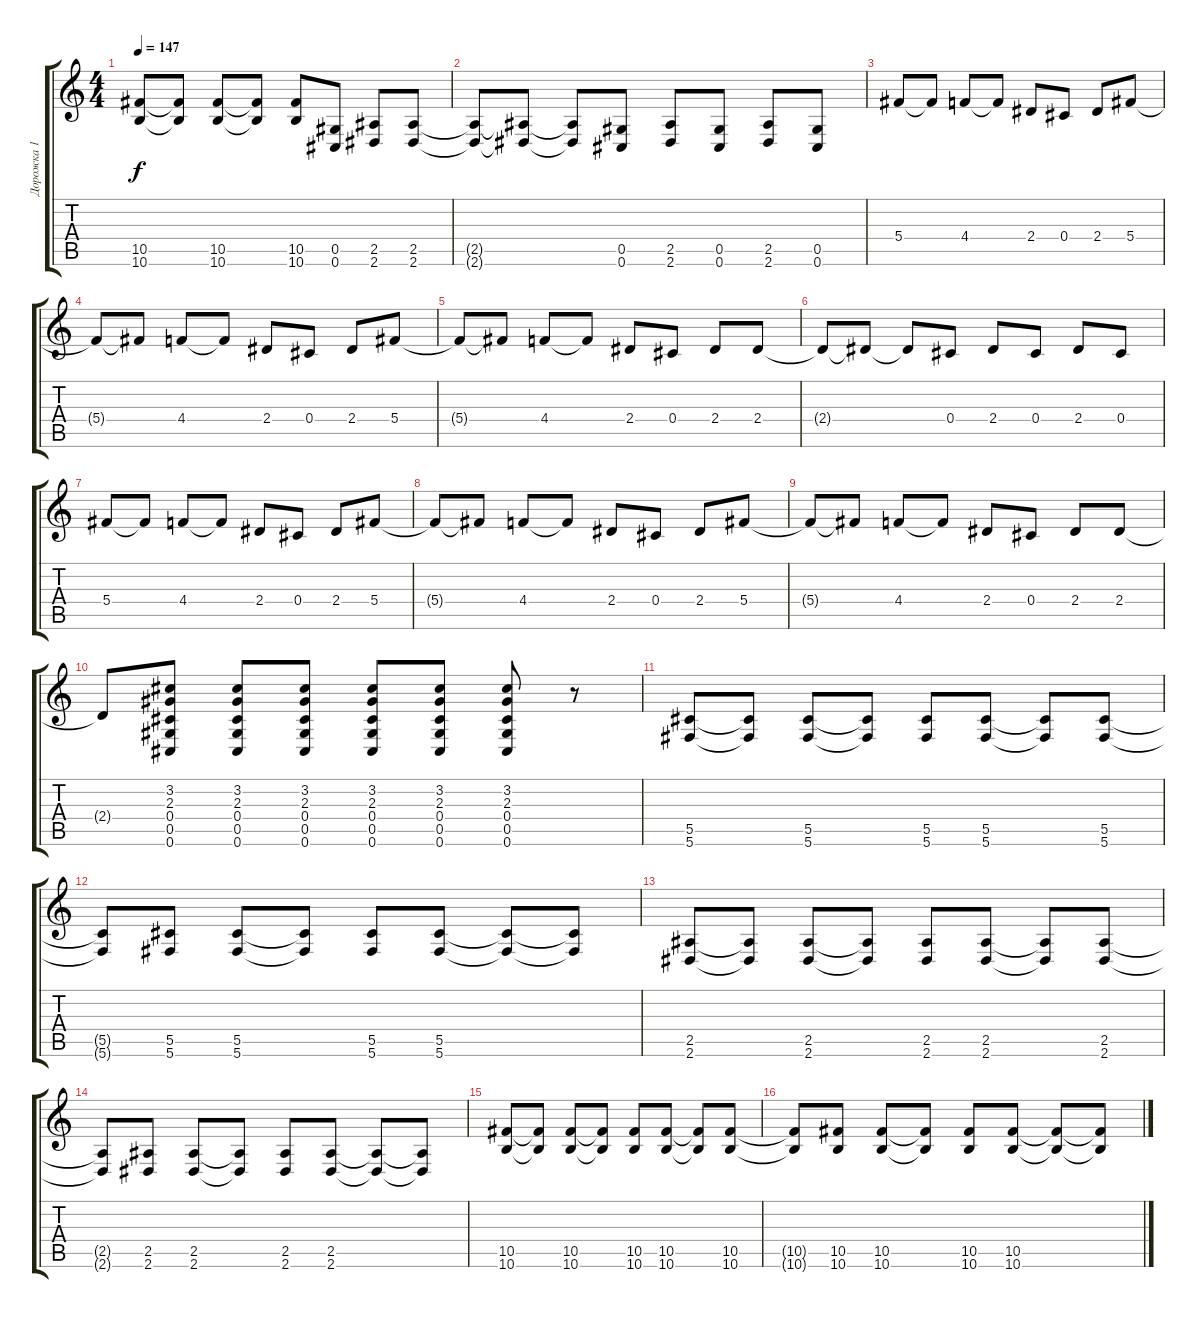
\track ("Дорожка 1" "Дорожка 1") {instrument distortionguitar}
\staff {score tabs}
\tuning (Eb4 Bb3 Gb3 Db3 Ab2 Db2) {hide}
\ts (4 4)
\tempo 147
\clef g2
\ks c
(10.5 10.6).8{dy f} (10.5{t} 10.6{t}).8 (10.5 10.6).8 (10.5{t} 10.6{t}).8 (10.5 10.6).8 (0.5 0.6).8 (2.5 2.6).8 (2.5 2.6).8 |
(2.5{t} 2.6{t}).8 (2.5{t} 2.6{t}).8 (2.5{t} 2.6{t}).8 (0.5 0.6).8 (2.5 2.6).8 (0.5 0.6).8 (2.5 2.6).8 (0.5 0.6).8 |
5.4.8 5.4{t}.8 4.4.8 4.4{t}.8 2.4.8 0.4.8 2.4.8 5.4.8 |
5.4{t}.8 5.4{t}.8 4.4.8 4.4{t}.8 2.4.8 0.4.8 2.4.8 5.4.8 |
5.4{t}.8 5.4{t}.8 4.4.8 4.4{t}.8 2.4.8 0.4.8 2.4.8 2.4.8 |
2.4{t}.8 2.4{t}.8 2.4{t}.8 0.4.8 2.4.8 0.4.8 2.4.8 0.4.8 |
5.4.8 5.4{t}.8 4.4.8 4.4{t}.8 2.4.8 0.4.8 2.4.8 5.4.8 |
5.4{t}.8 5.4{t}.8 4.4.8 4.4{t}.8 2.4.8 0.4.8 2.4.8 5.4.8 |
5.4{t}.8 5.4{t}.8 4.4.8 4.4{t}.8 2.4.8 0.4.8 2.4.8 2.4.8 |
2.4{t}.8 (3.2 2.3 0.4 0.5 0.6).8 (3.2 2.3 0.4 0.5 0.6).8 (3.2 2.3 0.4 0.5 0.6).8 (3.2 2.3 0.4 0.5 0.6).8 (3.2 2.3 0.4 0.5 0.6).8 (3.2 2.3 0.4 0.5 0.6).8 r.8 |
(5.5 5.6).8 (5.5{t} 5.6{t}).8 (5.5 5.6).8 (5.5{t} 5.6{t}).8 (5.5 5.6).8 (5.5 5.6).8 (5.5{t} 5.6{t}).8 (5.5 5.6).8 |
(5.5{t} 5.6{t}).8 (5.5 5.6).8 (5.5 5.6).8 (5.5{t} 5.6{t}).8 (5.5 5.6).8 (5.5 5.6).8 (5.5{t} 5.6{t}).8 (5.5{t} 5.6{t}).8 |
(2.5 2.6).8 (2.5{t} 2.6{t}).8 (2.5 2.6).8 (2.5{t} 2.6{t}).8 (2.5 2.6).8 (2.5 2.6).8 (2.5{t} 2.6{t}).8 (2.5 2.6).8 |
(2.5{t} 2.6{t}).8 (2.5 2.6).8 (2.5 2.6).8 (2.5{t} 2.6{t}).8 (2.5 2.6).8 (2.5 2.6).8 (2.5{t} 2.6{t}).8 (2.5{t} 2.6{t}).8 |
(10.5 10.6).8 (10.5{t} 10.6{t}).8 (10.5 10.6).8 (10.5{t} 10.6{t}).8 (10.5 10.6).8 (10.5 10.6).8 (10.5{t} 10.6{t}).8 (10.5 10.6).8 |
(10.5{t} 10.6{t}).8 (10.5 10.6).8 (10.5 10.6).8 (10.5{t} 10.6{t}).8 (10.5 10.6).8 (10.5 10.6).8 (10.5{t} 10.6{t}).8 (10.5{t} 10.6{t}).8
